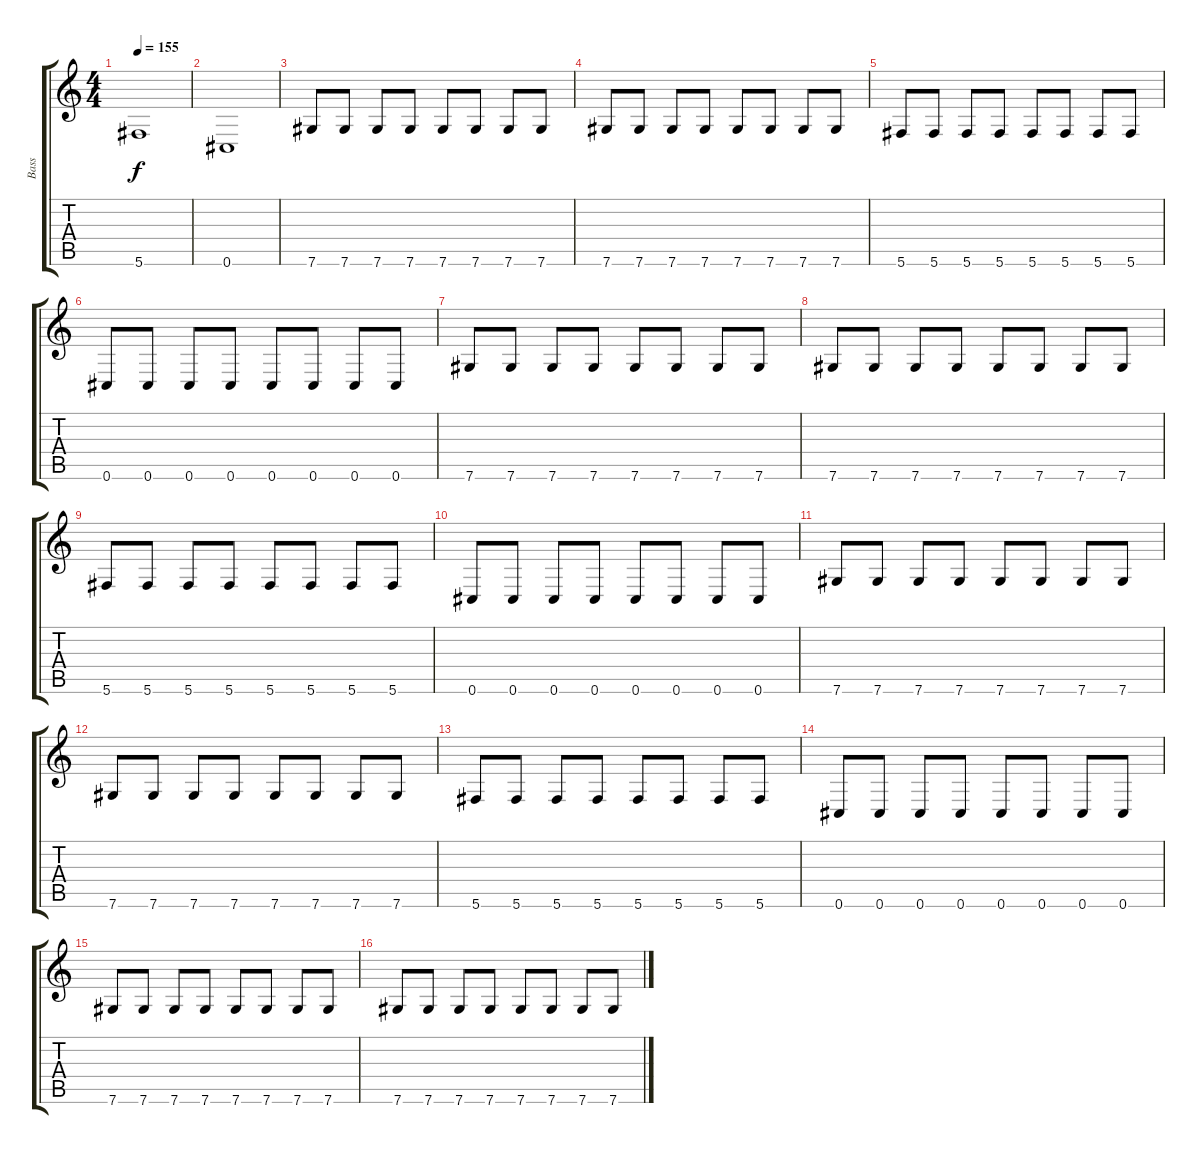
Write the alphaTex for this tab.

\track ("Bass" "Bass") {instrument electricbassfinger}
\staff {score tabs}
\tuning (Db4 Ab3 E3 B2 Gb2 Db2) {hide}
\ts (4 4)
\tempo 155
\clef g2
\ks c
5.6.1{dy f} |
0.6.1 |
7.6.8 7.6.8 7.6.8 7.6.8 7.6.8 7.6.8 7.6.8 7.6.8 |
7.6.8 7.6.8 7.6.8 7.6.8 7.6.8 7.6.8 7.6.8 7.6.8 |
5.6.8 5.6.8 5.6.8 5.6.8 5.6.8 5.6.8 5.6.8 5.6.8 |
0.6.8 0.6.8 0.6.8 0.6.8 0.6.8 0.6.8 0.6.8 0.6.8 |
7.6.8 7.6.8 7.6.8 7.6.8 7.6.8 7.6.8 7.6.8 7.6.8 |
7.6.8 7.6.8 7.6.8 7.6.8 7.6.8 7.6.8 7.6.8 7.6.8 |
5.6.8 5.6.8 5.6.8 5.6.8 5.6.8 5.6.8 5.6.8 5.6.8 |
0.6.8 0.6.8 0.6.8 0.6.8 0.6.8 0.6.8 0.6.8 0.6.8 |
7.6.8 7.6.8 7.6.8 7.6.8 7.6.8 7.6.8 7.6.8 7.6.8 |
7.6.8 7.6.8 7.6.8 7.6.8 7.6.8 7.6.8 7.6.8 7.6.8 |
5.6.8 5.6.8 5.6.8 5.6.8 5.6.8 5.6.8 5.6.8 5.6.8 |
0.6.8 0.6.8 0.6.8 0.6.8 0.6.8 0.6.8 0.6.8 0.6.8 |
7.6.8 7.6.8 7.6.8 7.6.8 7.6.8 7.6.8 7.6.8 7.6.8 |
7.6.8 7.6.8 7.6.8 7.6.8 7.6.8 7.6.8 7.6.8 7.6.8
